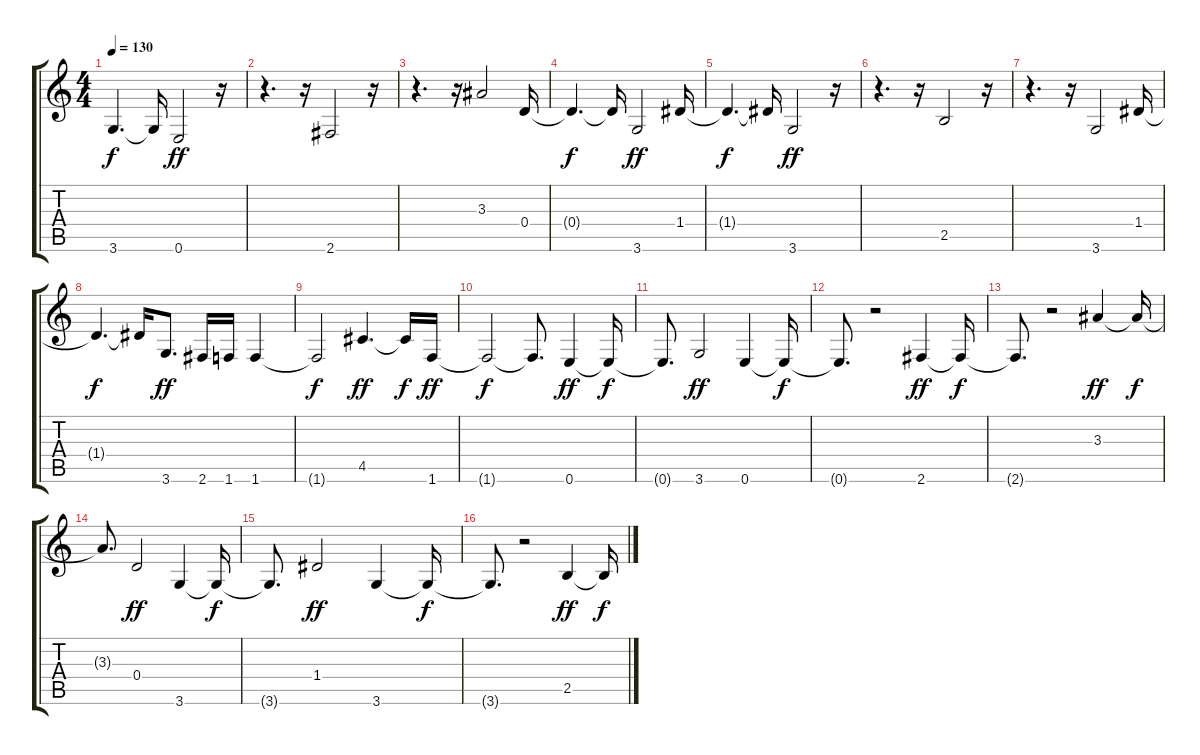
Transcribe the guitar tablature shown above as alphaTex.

\track "" {instrument distortionguitar}
\staff {score tabs}
\tuning (E4 B3 G3 D3 A2 E2) {hide}
\ts (4 4)
\tempo 130
\clef g2
\ks c
3.6{t}.4{d dy f} 3.6{t}.16 0.6.2{dy ff} r.16 |
r.4{d} r.16 2.6.2 r.16 |
r.4{d} r.16 3.3.2 0.4.16 |
0.4{t}.4{d dy f} 0.4{t}.16 3.6.2{dy ff} 1.4.16 |
1.4{t}.4{d dy f} 1.4{t}.16 3.6.2{dy ff} r.16 |
r.4{d} r.16 2.5.2 r.16 |
r.4{d} r.16 3.6.2 1.4.16 |
1.4{t}.4{d dy f} 1.4{t}.16 3.6.8{d dy ff} 2.6.16 1.6.16 1.6.4 |
1.6{t}.2{dy f} 4.5.4{d dy ff} 4.5{t}.16{dy f} 1.6.16{dy ff} |
1.6{t}.2{dy f} 1.6{t}.8{d} 0.6.4{dy ff} 0.6{t}.16{dy f} |
0.6{t}.8{d} 3.6.2{dy ff} 0.6.4 0.6{t}.16{dy f} |
0.6{t}.8{d} r.2 2.6.4{dy ff} 2.6{t}.16{dy f} |
2.6{t}.8{d} r.2 3.3.4{dy ff} 3.3{t}.16{dy f} |
3.3{t}.8{d} 0.4.2{dy ff} 3.6.4 3.6{t}.16{dy f} |
3.6{t}.8{d} 1.4.2{dy ff} 3.6.4 3.6{t}.16{dy f} |
3.6{t}.8{d} r.2 2.5.4{dy ff} 2.5{t}.16{dy f}
